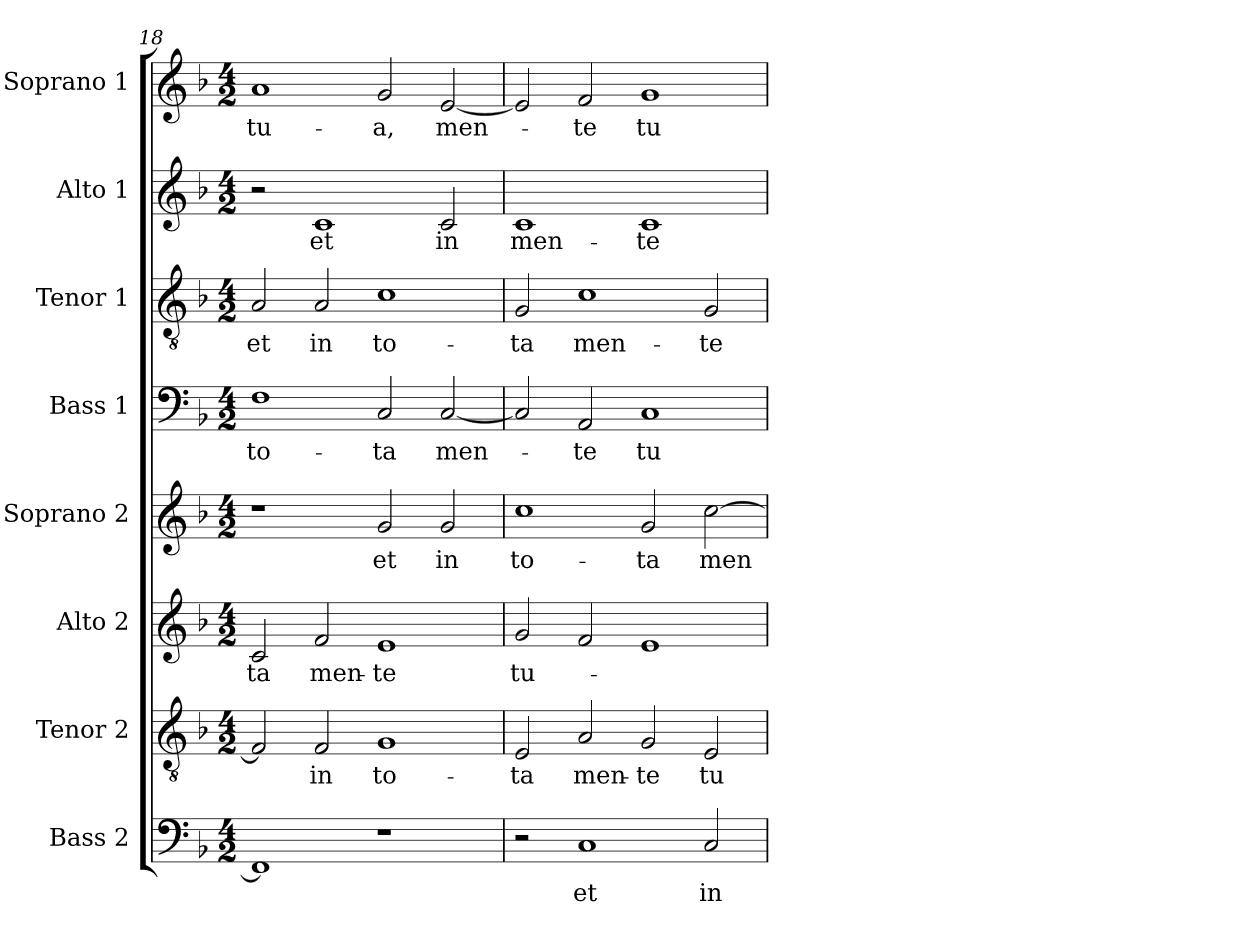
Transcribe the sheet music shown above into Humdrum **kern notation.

**kern	**text	**kern	**text	**kern	**text	**kern	**text	**kern	**text	**kern	**text	**kern	**text	**kern	**text
*part8	*part8	*part7	*part7	*part6	*part6	*part5	*part5	*part4	*part4	*part3	*part3	*part2	*part2	*part1	*part1
*staff8	*staff8	*staff7	*staff7	*staff6	*staff6	*staff5	*staff5	*staff4	*staff4	*staff3	*staff3	*staff2	*staff2	*staff1	*staff1
*I"Bass 2	*	*I"Tenor 2	*	*I"Alto 2	*	*I"Soprano 2	*	*I"Bass 1	*	*I"Tenor 1	*	*I"Alto 1	*	*I"Soprano 1	*
*I'B2.	*	*I'T2.	*	*I'A2.	*	*I'S2.	*	*I'B1.	*	*I'T1.	*	*I'A1.	*	*I'S1.	*
!!LO:PB:g=z
*clefF4	*	*clefGv2	*	*clefG2	*	*clefG2	*	*clefF4	*	*clefGv2	*	*clefG2	*	*clefG2	*
*	*	*ITrd7c12	*	*	*	*	*	*	*	*ITrd7c12	*	*	*	*	*
*k[b-]	*	*k[b-]	*	*k[b-]	*	*k[b-]	*	*k[b-]	*	*k[b-]	*	*k[b-]	*	*k[b-]	*
*F:	*	*F:	*	*F:	*	*F:	*	*F:	*	*F:	*	*F:	*	*F:	*
*M4/2	*	*M4/2	*	*M4/2	*	*M4/2	*	*M4/2	*	*M4/2	*	*M4/2	*	*M4/2	*
=18	=18	=18	=18	=18	=18	=18	=18	=18	=18	=18	=18	=18	=18	=18	=18
!	!	!	!	!	!LO:LY:b:color=#000000	!	!	!	!	!	!	!	!	!	!
!	!	!	!	!	!	!	!	!	!LO:LY:b:color=#000000	!	!	!	!	!	!
!	!	!	!	!	!	!	!	!	!	!	!LO:LY:b:color=#000000	!	!	!	!
!	!	!	!	!	!	!	!	!	!	!	!	!	!	!	!LO:LY:b:color=#000000
1FFi]	.	2FFi/]	.	2ci/	-ta	1r	.	1Fi	to-	2AAi/	et	2r	.	1ai	tu-
!	!	!	!LO:LY:b:color=#000000	!	!	!	!	!	!	!	!	!	!	!	!
!	!	!	!	!	!LO:LY:b:color=#000000	!	!	!	!	!	!	!	!	!	!
!	!	!	!	!	!	!	!	!	!	!	!LO:LY:b:color=#000000	!	!	!	!
!	!	!	!	!	!	!	!	!	!	!	!	!	!LO:LY:b:color=#000000	!	!
.	.	2FFi/	in	2fi/	men-	.	.	.	.	2AAi/	in	1ci	et	.	.
!	!	!	!LO:LY:b:color=#000000	!	!	!	!	!	!	!	!	!	!	!	!
!	!	!	!	!	!LO:LY:b:color=#000000	!	!	!	!	!	!	!	!	!	!
!	!	!	!	!	!	!	!LO:LY:b:color=#000000	!	!	!	!	!	!	!	!
!	!	!	!	!	!	!	!	!	!LO:LY:b:color=#000000	!	!	!	!	!	!
!	!	!	!	!	!	!	!	!	!	!	!LO:LY:b:color=#000000	!	!	!	!
!	!	!	!	!	!	!	!	!	!	!	!	!	!	!	!LO:LY:b:color=#000000
1r	.	1GGi	to-	1ei	-te	2gi/	et	2Ci/	-ta	1Ci	to-	.	.	2gi/	-a,
!	!	!	!	!	!	!	!LO:LY:b:color=#000000	!	!	!	!	!	!	!	!
!	!	!	!	!	!	!	!	!	!LO:LY:b:color=#000000	!	!	!	!	!	!
!	!	!	!	!	!	!	!	!	!	!	!	!	!LO:LY:b:color=#000000	!	!
!	!	!	!	!	!	!	!	!	!	!	!	!	!	!	!LO:LY:b:color=#000000
.	.	.	.	.	.	2gi/	in	[2Ci/	men-	.	.	2ci/	in	[2ei/	men-
=19	=19	=19	=19	=19	=19	=19	=19	=19	=19	=19	=19	=19	=19	=19	=19
!	!	!	!LO:LY:b:color=#000000	!	!	!	!	!	!	!	!	!	!	!	!
!	!	!	!	!	!LO:LY:b:color=#000000	!	!	!	!	!	!	!	!	!	!
!	!	!	!	!	!	!	!LO:LY:b:color=#000000	!	!	!	!	!	!	!	!
!	!	!	!	!	!	!	!	!	!	!	!LO:LY:b:color=#000000	!	!	!	!
!	!	!	!	!	!	!	!	!	!	!	!	!	!LO:LY:b:color=#000000	!	!
2r	.	2EEi/	-ta	2gi/	tu-	1cci	to-	2Ci/]	.	2GGi/	-ta	1ci	men-	2ei/]	.
!	!LO:LY:b:color=#000000	!	!	!	!	!	!	!	!	!	!	!	!	!	!
!	!	!	!LO:LY:b:color=#000000	!	!	!	!	!	!	!	!	!	!	!	!
!	!	!	!	!	!	!	!	!	!LO:LY:b:color=#000000	!	!	!	!	!	!
!	!	!	!	!	!	!	!	!	!	!	!LO:LY:b:color=#000000	!	!	!	!
!	!	!	!	!	!	!	!	!	!	!	!	!	!	!	!LO:LY:b:color=#000000
1Ci	et	2AAi/	men-	2fi/	.	.	.	2AAi/	-te	1Ci	men-	.	.	2fi/	-te
!	!	!	!LO:LY:b:color=#000000	!	!	!	!	!	!	!	!	!	!	!	!
!	!	!	!	!	!	!	!LO:LY:b:color=#000000	!	!	!	!	!	!	!	!
!	!	!	!	!	!	!	!	!	!LO:LY:b:color=#000000	!	!	!	!	!	!
!	!	!	!	!	!	!	!	!	!	!	!	!	!LO:LY:b:color=#000000	!	!
!	!	!	!	!	!	!	!	!	!	!	!	!	!	!	!LO:LY:b:color=#000000
.	.	2GGi/	-te	1ei	.	2gi/	-ta	1Ci	tu-	.	.	1ci	-te	1gi	tu-
!	!LO:LY:b:color=#000000	!	!	!	!	!	!	!	!	!	!	!	!	!	!
!	!	!	!LO:LY:b:color=#000000	!	!	!	!	!	!	!	!	!	!	!	!
!	!	!	!	!	!	!	!LO:LY:b:color=#000000	!	!	!	!	!	!	!	!
!	!	!	!	!	!	!	!	!	!	!	!LO:LY:b:color=#000000	!	!	!	!
2Ci/	in	2EEi/	tu-	.	.	[2cci\	men-	.	.	2GGi/	-te	.	.	.	.
=	=	=	=	=	=	=	=	=	=	=	=	=	=	=	=
*-	*-	*-	*-	*-	*-	*-	*-	*-	*-	*-	*-	*-	*-	*-	*-
